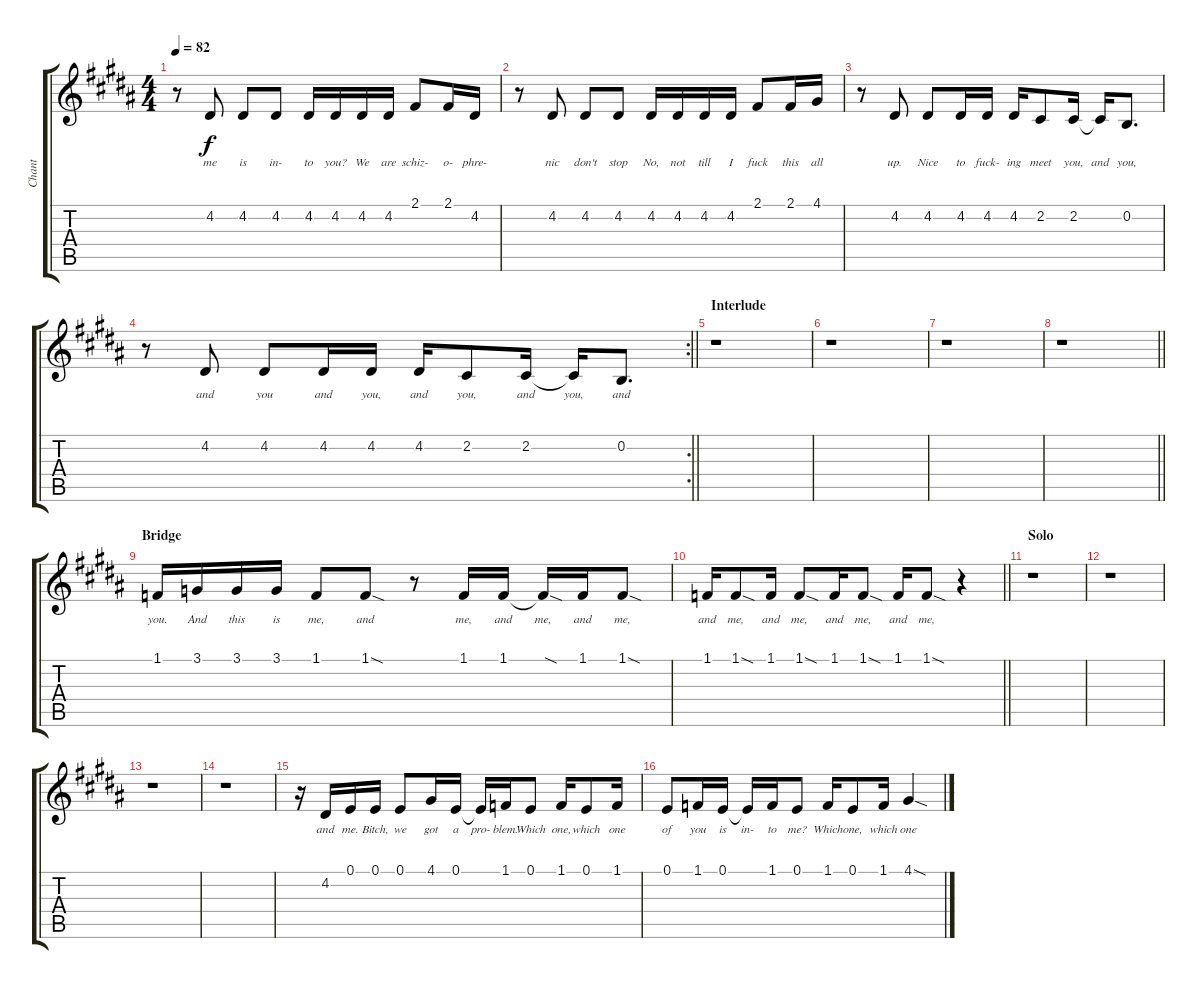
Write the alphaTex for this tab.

\track ("Chant" "Chant") {instrument trumpet}
\staff {score tabs}
\tuning (E4 B3 G3 D3 A2 E2) {hide}
\ts (4 4)
\tempo 82
\clef g2
\ks b
r.8{dy f} 4.2.8{lyrics (0 "me") lyrics (1 "") lyrics (2 "") lyrics (3 "") lyrics (4 "")} 4.2.8{lyrics (0 "is") lyrics (1 "") lyrics (2 "") lyrics (3 "") lyrics (4 "")} 4.2.8{lyrics (0 "in-") lyrics (1 "") lyrics (2 "") lyrics (3 "") lyrics (4 "")} 4.2.16{lyrics (0 "to") lyrics (1 "") lyrics (2 "") lyrics (3 "") lyrics (4 "")} 4.2.16{lyrics (0 "you?") lyrics (1 "") lyrics (2 "") lyrics (3 "") lyrics (4 "")} 4.2.16{lyrics (0 "We") lyrics (1 "") lyrics (2 "") lyrics (3 "") lyrics (4 "")} 4.2.16{lyrics (0 "are") lyrics (1 "") lyrics (2 "") lyrics (3 "") lyrics (4 "")} 2.1.8{lyrics (0 "schiz-") lyrics (1 "") lyrics (2 "") lyrics (3 "") lyrics (4 "")} 2.1.16{lyrics (0 "o-") lyrics (1 "") lyrics (2 "") lyrics (3 "") lyrics (4 "")} 4.2.16{lyrics (0 "phre-") lyrics (1 "") lyrics (2 "") lyrics (3 "") lyrics (4 "")} |
r.8 4.2.8{lyrics (0 "nic") lyrics (1 "") lyrics (2 "") lyrics (3 "") lyrics (4 "")} 4.2.8{lyrics (0 "don't") lyrics (1 "") lyrics (2 "") lyrics (3 "") lyrics (4 "")} 4.2.8{lyrics (0 "stop") lyrics (1 "") lyrics (2 "") lyrics (3 "") lyrics (4 "")} 4.2.16{lyrics (0 "No,") lyrics (1 "") lyrics (2 "") lyrics (3 "") lyrics (4 "")} 4.2.16{lyrics (0 "not") lyrics (1 "") lyrics (2 "") lyrics (3 "") lyrics (4 "")} 4.2.16{lyrics (0 "till") lyrics (1 "") lyrics (2 "") lyrics (3 "") lyrics (4 "")} 4.2.16{lyrics (0 "I") lyrics (1 "") lyrics (2 "") lyrics (3 "") lyrics (4 "")} 2.1.8{lyrics (0 "fuck") lyrics (1 "") lyrics (2 "") lyrics (3 "") lyrics (4 "")} 2.1.16{lyrics (0 "this") lyrics (1 "") lyrics (2 "") lyrics (3 "") lyrics (4 "")} 4.1.16{lyrics (0 "all") lyrics (1 "") lyrics (2 "") lyrics (3 "") lyrics (4 "")} |
r.8 4.2.8{lyrics (0 "up.") lyrics (1 "") lyrics (2 "") lyrics (3 "") lyrics (4 "")} 4.2.8{lyrics (0 "Nice") lyrics (1 "") lyrics (2 "") lyrics (3 "") lyrics (4 "")} 4.2.16{lyrics (0 "to") lyrics (1 "") lyrics (2 "") lyrics (3 "") lyrics (4 "")} 4.2.16{lyrics (0 "fuck-") lyrics (1 "") lyrics (2 "") lyrics (3 "") lyrics (4 "")} 4.2.16{lyrics (0 "ing") lyrics (1 "") lyrics (2 "") lyrics (3 "") lyrics (4 "")} 2.2.8{lyrics (0 "meet") lyrics (1 "") lyrics (2 "") lyrics (3 "") lyrics (4 "")} 2.2.16{lyrics (0 "you,") lyrics (1 "") lyrics (2 "") lyrics (3 "") lyrics (4 "")} 2.2{t}.16{lyrics (0 "and") lyrics (1 "") lyrics (2 "") lyrics (3 "") lyrics (4 "")} 0.2.8{d lyrics (0 "you,") lyrics (1 "") lyrics (2 "") lyrics (3 "") lyrics (4 "")} |
\rc 2
\barLineRight lightlight
r.8 4.2.8{lyrics (0 "and") lyrics (1 "") lyrics (2 "") lyrics (3 "") lyrics (4 "")} 4.2.8{lyrics (0 "you") lyrics (1 "") lyrics (2 "") lyrics (3 "") lyrics (4 "")} 4.2.16{lyrics (0 "and") lyrics (1 "") lyrics (2 "") lyrics (3 "") lyrics (4 "")} 4.2.16{lyrics (0 "you,") lyrics (1 "") lyrics (2 "") lyrics (3 "") lyrics (4 "")} 4.2.16{lyrics (0 "and") lyrics (1 "") lyrics (2 "") lyrics (3 "") lyrics (4 "")} 2.2.8{lyrics (0 "you,") lyrics (1 "") lyrics (2 "") lyrics (3 "") lyrics (4 "")} 2.2.16{lyrics (0 "and") lyrics (1 "") lyrics (2 "") lyrics (3 "") lyrics (4 "")} 2.2{t}.16{lyrics (0 "you,") lyrics (1 "") lyrics (2 "") lyrics (3 "") lyrics (4 "")} 0.2.8{d lyrics (0 "and") lyrics (1 "") lyrics (2 "") lyrics (3 "") lyrics (4 "")} |
\section ("" "Interlude")
r.1 |
r.1 |
r.1 |
\barLineRight lightlight
r.1 |
\section ("" "Bridge")
1.1.16{lyrics (0 "you.") lyrics (1 "") lyrics (2 "") lyrics (3 "") lyrics (4 "")} 3.1.16{lyrics (0 "And") lyrics (1 "") lyrics (2 "") lyrics (3 "") lyrics (4 "")} 3.1.16{lyrics (0 "this") lyrics (1 "") lyrics (2 "") lyrics (3 "") lyrics (4 "")} 3.1.16{lyrics (0 "is") lyrics (1 "") lyrics (2 "") lyrics (3 "") lyrics (4 "")} 1.1.8{lyrics (0 "me,") lyrics (1 "") lyrics (2 "") lyrics (3 "") lyrics (4 "")} 1.1{sod}.8{lyrics (0 "and") lyrics (1 "") lyrics (2 "") lyrics (3 "") lyrics (4 "")} r.8 1.1.16{lyrics (0 "me,") lyrics (1 "") lyrics (2 "") lyrics (3 "") lyrics (4 "")} 1.1.16{lyrics (0 "and") lyrics (1 "") lyrics (2 "") lyrics (3 "") lyrics (4 "")} 1.1{sod t}.16{lyrics (0 "me,") lyrics (1 "") lyrics (2 "") lyrics (3 "") lyrics (4 "")} 1.1.16{lyrics (0 "and") lyrics (1 "") lyrics (2 "") lyrics (3 "") lyrics (4 "")} 1.1{sod}.8{lyrics (0 "me,") lyrics (1 "") lyrics (2 "") lyrics (3 "") lyrics (4 "")} |
\barLineRight lightlight
1.1.16{lyrics (0 "and") lyrics (1 "") lyrics (2 "") lyrics (3 "") lyrics (4 "")} 1.1{sod}.8{lyrics (0 "me,") lyrics (1 "") lyrics (2 "") lyrics (3 "") lyrics (4 "")} 1.1.16{lyrics (0 "and") lyrics (1 "") lyrics (2 "") lyrics (3 "") lyrics (4 "")} 1.1{sod}.8{lyrics (0 "me,") lyrics (1 "") lyrics (2 "") lyrics (3 "") lyrics (4 "")} 1.1.16{lyrics (0 "and") lyrics (1 "") lyrics (2 "") lyrics (3 "") lyrics (4 "")} 1.1{sod}.8{lyrics (0 "me,") lyrics (1 "") lyrics (2 "") lyrics (3 "") lyrics (4 "")} 1.1.16{lyrics (0 "and") lyrics (1 "") lyrics (2 "") lyrics (3 "") lyrics (4 "")} 1.1{sod}.8{lyrics (0 "me,") lyrics (1 "") lyrics (2 "") lyrics (3 "") lyrics (4 "")} r.4 |
\section ("" "Solo")
r.1 |
r.1 |
r.1 |
r.1 |
r.16 4.2.16{lyrics (0 "and") lyrics (1 "") lyrics (2 "") lyrics (3 "") lyrics (4 "")} 0.1.16{lyrics (0 "me.") lyrics (1 "") lyrics (2 "") lyrics (3 "") lyrics (4 "")} 0.1.16{lyrics (0 "Bitch,") lyrics (1 "") lyrics (2 "") lyrics (3 "") lyrics (4 "")} 0.1.8{lyrics (0 "we") lyrics (1 "") lyrics (2 "") lyrics (3 "") lyrics (4 "")} 4.1.16{lyrics (0 "got") lyrics (1 "") lyrics (2 "") lyrics (3 "") lyrics (4 "")} 0.1.16{lyrics (0 "a") lyrics (1 "") lyrics (2 "") lyrics (3 "") lyrics (4 "")} 0.1{t}.16{lyrics (0 "pro-") lyrics (1 "") lyrics (2 "") lyrics (3 "") lyrics (4 "")} 1.1.16{lyrics (0 "blem.") lyrics (1 "") lyrics (2 "") lyrics (3 "") lyrics (4 "")} 0.1.8{lyrics (0 "Which") lyrics (1 "") lyrics (2 "") lyrics (3 "") lyrics (4 "")} 1.1.16{lyrics (0 "one,") lyrics (1 "") lyrics (2 "") lyrics (3 "") lyrics (4 "")} 0.1.8{lyrics (0 "which") lyrics (1 "") lyrics (2 "") lyrics (3 "") lyrics (4 "")} 1.1.16{lyrics (0 "one") lyrics (1 "") lyrics (2 "") lyrics (3 "") lyrics (4 "")} |
0.1.8{lyrics (0 "of") lyrics (1 "") lyrics (2 "") lyrics (3 "") lyrics (4 "")} 1.1.16{lyrics (0 "you") lyrics (1 "") lyrics (2 "") lyrics (3 "") lyrics (4 "")} 0.1.16{lyrics (0 "is") lyrics (1 "") lyrics (2 "") lyrics (3 "") lyrics (4 "")} 0.1{t}.16{lyrics (0 "in-") lyrics (1 "") lyrics (2 "") lyrics (3 "") lyrics (4 "")} 1.1.16{lyrics (0 "to") lyrics (1 "") lyrics (2 "") lyrics (3 "") lyrics (4 "")} 0.1.8{lyrics (0 "me?") lyrics (1 "") lyrics (2 "") lyrics (3 "") lyrics (4 "")} 1.1.16{lyrics (0 "Which") lyrics (1 "") lyrics (2 "") lyrics (3 "") lyrics (4 "")} 0.1.8{lyrics (0 "one,") lyrics (1 "") lyrics (2 "") lyrics (3 "") lyrics (4 "")} 1.1.16{lyrics (0 "which") lyrics (1 "") lyrics (2 "") lyrics (3 "") lyrics (4 "")} 4.1{sod}.4{lyrics (0 "one") lyrics (1 "") lyrics (2 "") lyrics (3 "") lyrics (4 "")}
